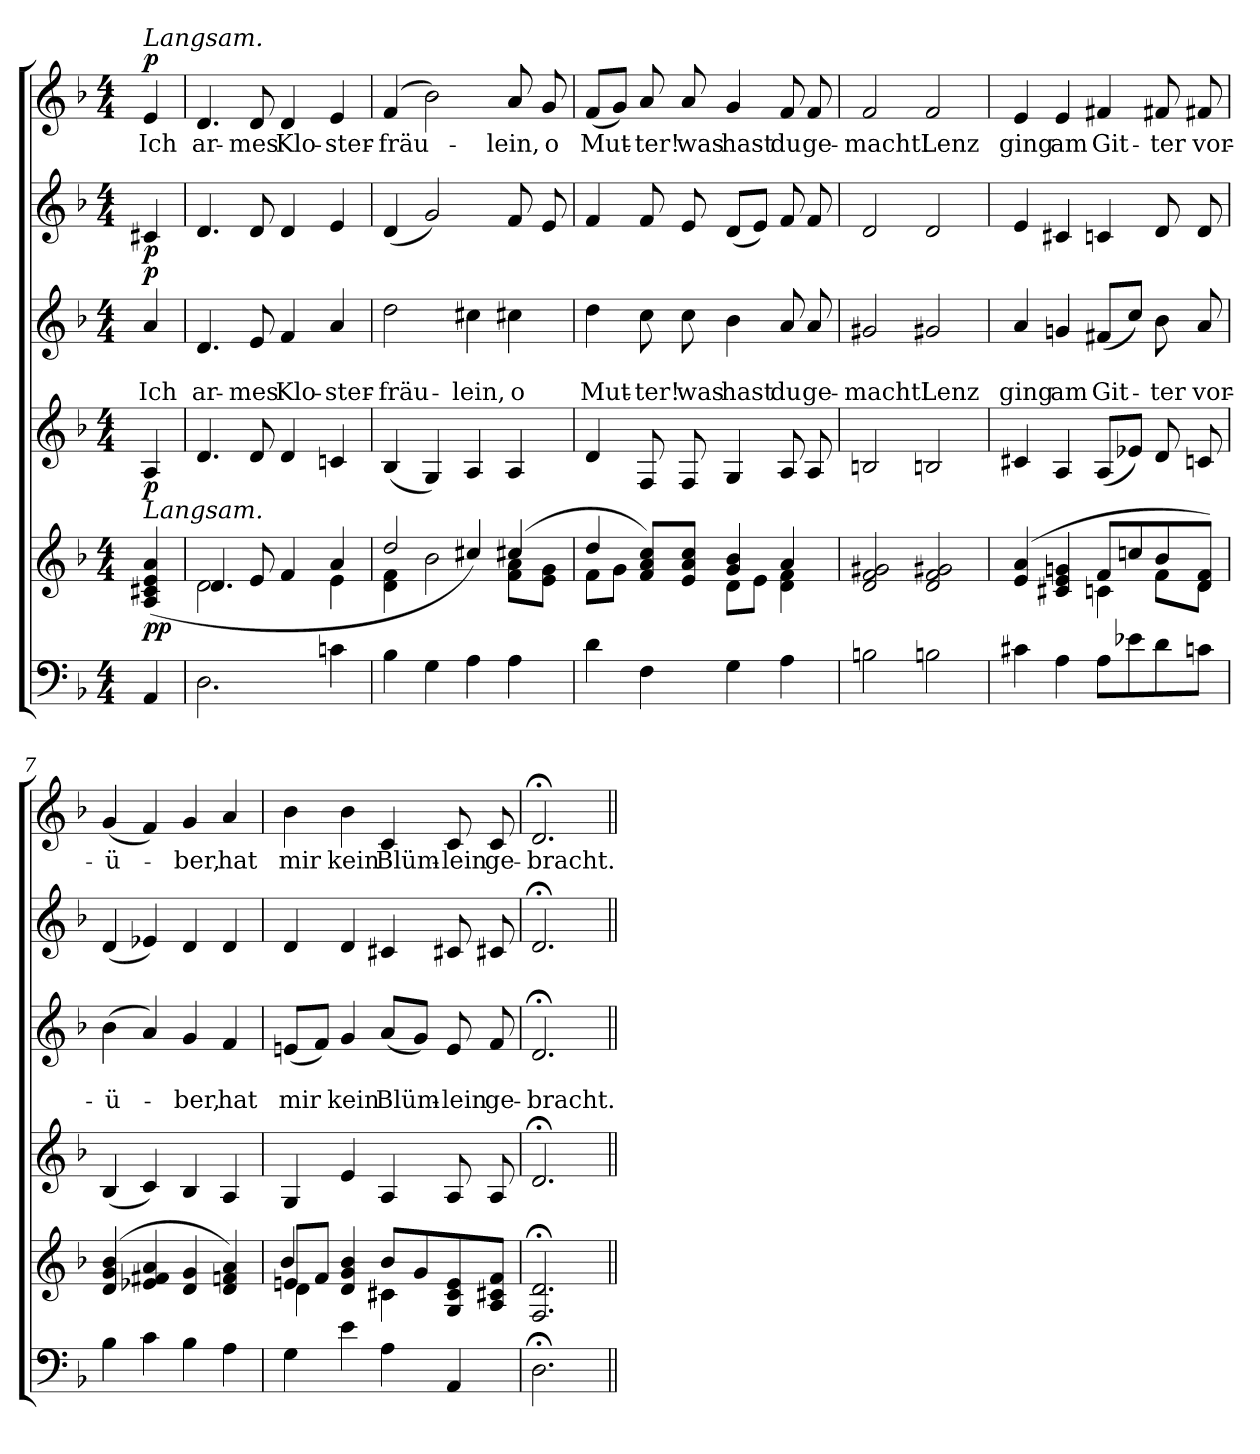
**kern	**kern	**dynam	**kern	**dynam	**kern	**text	**text	**dynam	**kern	**dynam	**kern	**text	**dynam
*part5	*part5	*part5	*part4	*part4	*part3	*part3	*part3	*part3	*part2	*part2	*part1	*part1	*part1
*staff6	*staff5	*staff5/6	*staff4	*staff4	*staff3	*staff3	*staff3	*staff3	*staff2	*staff2	*staff1	*staff1	*staff1
*clefF4	*clefG2	*	*clefG2	*	*clefG2	*	*	*	*clefG2	*	*clefG2	*	*
*k[b-]	*k[b-]	*	*k[b-]	*	*k[b-]	*	*	*	*k[b-]	*	*k[b-]	*	*
*F:	*F:	*	*F:	*	*F:	*	*	*	*F:	*	*F:	*	*
*M4/4	*M4/4	*	*M4/4	*	*M4/4	*	*	*	*M4/4	*	*M4/4	*	*
=1	=1	=1	=1	=1	=1	=1	=1	=1	=1	=1	=1	=1	=1
*^	*^	*	*	*	*	*	*	*	*	*	*	*	*
*	*	*	*^	*	*	*	*	*	*	*	*	*	*	*	*
!	!	!	!	!	!	!	!	!	!	!	!	!	!	!LO:TX:a:i:t=Langsam.	!	!
!	!	!LO:TX:a:i:t=Langsam.	!	!	!	!	!	!	!	!	!	!	!	!	!	!
!	!	!	!	!	!LO:DY:b	!	!LO:DY:b	!	!	!LO:LY:b	!LO:DY:b	!	!LO:DY:b	!	!LO:LY:b	!LO:DY:b
4AA/	4ryy	4ryy	4ryy	(>4A/ 4c#X/ 4e/ 4a/	pp	4A/	p	4a/	.	Ich	p	4c#X/	p	4e/	Ich	p
=2	=2	=2	=2	=2	=2	=2	=2	=2	=2	=2	=2	=2	=2	=2	=2	=2
!	!	!	!	!	!	!	!	!	!	!LO:LY:b	!	!	!	!	!LO:LY:b	!
2.D\	1ryy	1ryy	2.d\	4.d/	.	4.d/	.	4.d/	.	ar-	.	4.d/	.	4.d/	ar-	.
!	!	!	!	!	!	!	!	!	!	!LO:LY:b	!	!	!	!	!LO:LY:b	!
.	.	.	.	8e/	.	8d/	.	8e/	.	-mes	.	8d/	.	8d/	-mes	.
!	!	!	!	!	!	!	!	!	!	!LO:LY:b	!	!	!	!	!LO:LY:b	!
.	.	.	.	4f/	.	4d/	.	4f/	.	Klo-	.	4d/	.	4d/	Klo-	.
!	!	!	!	!	!	!	!	!	!	!LO:LY:b	!	!	!	!	!LO:LY:b	!
4cni\	.	.	4e\	4a/	.	4cni/	.	4a/	.	-ster-	.	4e/	.	4e/	-ster-	.
=3	=3	=3	=3	=3	=3	=3	=3	=3	=3	=3	=3	=3	=3	=3	=3	=3
!	!	!	!	!	!	!	!	!	!	!LO:LY:b	!	!	!	!	!LO:LY:b	!
4B-\	1ryy	1ryy	4d\ 4f\	2dd/	.	(<4B-/	.	2dd\	.	-fräu-	.	(<4d/	.	(<4f/	-fräu-	.
4G\	.	.	2b-\	.	.	4G/)	.	.	.	.	.	2g/)	.	2b-\)	.	.
!	!	!	!	!	!	!	!	!	!	!LO:LY:b	!	!	!	!	!	!
4A\	.	.	.	4cc#X/)	.	4A/	.	4cc#X\	.	-lein,	.	.	.	.	.	.
!	!	!	!	!	!	!	!	!	!	!LO:LY:b	!	!	!	!	!LO:LY:b	!
4A\	.	.	8f\ 8a\L	(>4cc#X/	.	4A/	.	4cc#X\	.	o	.	8f/	.	8a/	-lein,	.
!	!	!	!	!	!	!	!	!	!	!	!	!	!	!	!LO:LY:b	!
.	.	.	8e\ 8g\J	.	.	.	.	.	.	.	.	8e/	.	8g/	o	.
=4	=4	=4	=4	=4	=4	=4	=4	=4	=4	=4	=4	=4	=4	=4	=4	=4
!	!	!	!	!	!	!	!	!	!	!LO:LY:b	!	!	!	!	!LO:LY:b	!
4d\	1ryy	1ryy	8f\L	4dd/	.	4d/	.	4dd\	.	Mut-	.	4f/	.	(<8f/L	Mut-	.
.	.	.	8g\J	.	.	.	.	.	.	.	.	.	.	8g/J)	.	.
!	!	!	!	!	!	!	!	!	!	!LO:LY:b	!	!	!	!	!LO:LY:b	!
4F\	.	.	4ryy	8f/ 8a/ 8cc/L)	.	8F/	.	8cc\	.	-ter!	.	8f/	.	8a/	-ter!	.
!	!	!	!	!	!	!	!	!	!	!LO:LY:b	!	!	!	!	!LO:LY:b	!
.	.	.	.	8e/ 8a/ 8cc/J	.	8F/	.	8cc\	.	was	.	8e/	.	8a/	was	.
!	!	!	!	!	!	!	!	!	!	!LO:LY:b	!	!	!	!	!LO:LY:b	!
4G\	.	.	8d\L	4g/ 4b-/	.	4G/	.	4b-\	.	hast	.	(<8d/L	.	4g/	hast	.
.	.	.	8e\J	.	.	.	.	.	.	.	.	8e/J)	.	.	.	.
!	!	!	!	!	!	!	!	!	!	!LO:LY:b	!	!	!	!	!LO:LY:b	!
4A\	.	.	4d\ 4f\	4a/	.	8A/	.	8a/	.	du	.	8f/	.	8f/	du	.
!	!	!	!	!	!	!	!	!	!	!LO:LY:b	!	!	!	!	!LO:LY:b	!
.	.	.	.	.	.	8A/	.	8a/	.	ge-	.	8f/	.	8f/	ge-	.
=5	=5	=5	=5	=5	=5	=5	=5	=5	=5	=5	=5	=5	=5	=5	=5	=5
!	!	!	!	!	!	!	!	!	!	!LO:LY:b	!	!	!	!	!LO:LY:b	!
2Bn\	1ryy	1ryy	1ryy	2d/ 2f/ 2g#X/	.	2Bn/	.	2g#X/	.	-macht!	.	2d/	.	2f/	-macht!	.
!	!	!	!	!	!	!	!	!	!	!LO:LY:b	!	!	!	!	!LO:LY:b	!
2Bn\	.	.	.	2d/ 2f/ 2g#X/	.	2Bn/	.	2g#X/	.	Lenz	.	2d/	.	2f/	Lenz	.
!!LO:LB:g=z
=6	=6	=6	=6	=6	=6	=6	=6	=6	=6	=6	=6	=6	=6	=6	=6	=6
!	!	!	!	!	!	!	!	!	!	!LO:LY:b	!	!	!	!	!LO:LY:b	!
4c#X\	1ryy	1ryy	2ryy	(>4e/ 4a/	.	4c#X/	.	4a/	.	ging	.	4e/	.	4e/	ging	.
!	!	!	!	!	!	!	!	!	!	!LO:LY:b	!	!	!	!	!LO:LY:b	!
4A\	.	.	.	4c#X/ 4e/ 4gni/	.	4A/	.	4gni/	.	am	.	4c#X/	.	4e/	am	.
!	!	!	!	!	!	!	!	!	!	!LO:LY:b	!	!	!	!	!LO:LY:b	!
8A\L	.	.	4cn\	8f/L	.	(<8A/L	.	(<8f#X/L	.	Git-	.	4cn/	.	4f#X/	Git-	.
8e-i\	.	.	.	8ccni/	.	8e-i/J)	.	8cc/J)	.	.	.	.	.	.	.	.
!	!	!	!	!	!	!	!	!	!	!LO:LY:b	!	!	!	!	!LO:LY:b	!
8d\	.	.	8f\L	8b-/	.	8d/	.	8b-\	.	-ter	.	8d/	.	8f#X/	-ter	.
!	!	!	!	!	!	!	!	!	!	!LO:LY:b	!	!	!	!	!LO:LY:b	!
8cn\J	.	.	8d\J	8d/ 8f/J)	.	8cn/	.	8a/	.	vor-	.	8d/	.	8f#X/	vor-	.
=7	=7	=7	=7	=7	=7	=7	=7	=7	=7	=7	=7	=7	=7	=7	=7	=7
!	!	!	!	!	!	!	!	!	!	!LO:LY:b	!	!	!	!	!LO:LY:b	!
4B-\	1ryy	1ryy	1ryy	(>4d/ 4g/ 4b-/	.	(<4B-/	.	(<4b-\	.	-ü-	.	(<4d/	.	(<4g/	-ü-	.
4c\	.	.	.	4e-i/ 4f#X/ 4a/	.	4c/)	.	4a/)	.	.	.	4e-i/)	.	4f/)	.	.
!	!	!	!	!	!	!	!	!	!	!LO:LY:b	!	!	!	!	!LO:LY:b	!
4B-\	.	.	.	4d/ 4g/	.	4B-/	.	4g/	.	-ber,	.	4d/	.	4g/	-ber,	.
!	!	!	!	!	!	!	!	!	!	!LO:LY:b	!	!	!	!	!LO:LY:b	!
4A\	.	.	.	4d/ 4fn/ 4a/)	.	4A/	.	4f/	.	hat	.	4d/	.	4a/	hat	.
=8	=8	=8	=8	=8	=8	=8	=8	=8	=8	=8	=8	=8	=8	=8	=8	=8
!	!	!	!	!	!	!	!	!	!	!LO:LY:b	!	!	!	!	!LO:LY:b	!
4G\	1ryy	8eni/L	4d\	4b-/	.	4G/	.	(<8eni/L	.	mir	.	4d/	.	4b-\	mir	.
.	.	8f/J	.	.	.	.	.	8f/J)	.	.	.	.	.	.	.	.
!	!	!	!	!	!	!	!	!	!	!LO:LY:b	!	!	!	!	!LO:LY:b	!
4e\	.	4d/ 4g/ 4b-/	4ryy	4ryy	.	4e/	.	4g/	.	kein	.	4d/	.	4b-\	kein	.
!	!	!	!	!	!	!	!	!	!	!LO:LY:b	!	!	!	!	!LO:LY:b	!
4A\	.	8b-/L	4c#X\	4c#X\	.	4A/	.	(<8a/L	.	Blüm-	.	4c#X/	.	4c/	Blüm-	.
.	.	8g/	.	.	.	.	.	8g/J)	.	.	.	.	.	.	.	.
!	!	!	!	!	!	!	!	!	!	!LO:LY:b	!	!	!	!	!LO:LY:b	!
4AA/	.	8G/ 8c#i/ 8e/	4ryy	4ryy	.	8A/	.	8e/	.	-lein	.	8c#X/	.	8c/	-lein	.
!	!	!	!	!	!	!	!	!	!	!LO:LY:b	!	!	!	!	!LO:LY:b	!
.	.	8A/ 8c#X/ 8f/J	.	.	.	8A/	.	8f/	.	ge-	.	8c#X/	.	8c/	ge-	.
=9	=9	=9	=9	=9	=9	=9	=9	=9	=9	=9	=9	=9	=9	=9	=9	=9
!	!	!	!	!	!	!	!	!	!	!LO:LY:b	!	!	!	!	!LO:LY:b	!
2.D;<\	2.ryy	2.ryy	2.ryy	2.F/;< 2.d/;<	.	2.d;</	.	2.d;</	.	-bracht.	.	2.d;</	.	2.d;</	-bracht.	.
*v	*v	*	*	*	*	*	*	*	*	*	*	*	*	*	*	*
*	*v	*v	*v	*	*	*	*	*	*	*	*	*	*	*	*
=||	=||	=||	=||	=||	=||	=||	=||	=||	=||	=||	=||	=||	=||
*-	*-	*-	*-	*-	*-	*-	*-	*-	*-	*-	*-	*-	*-
